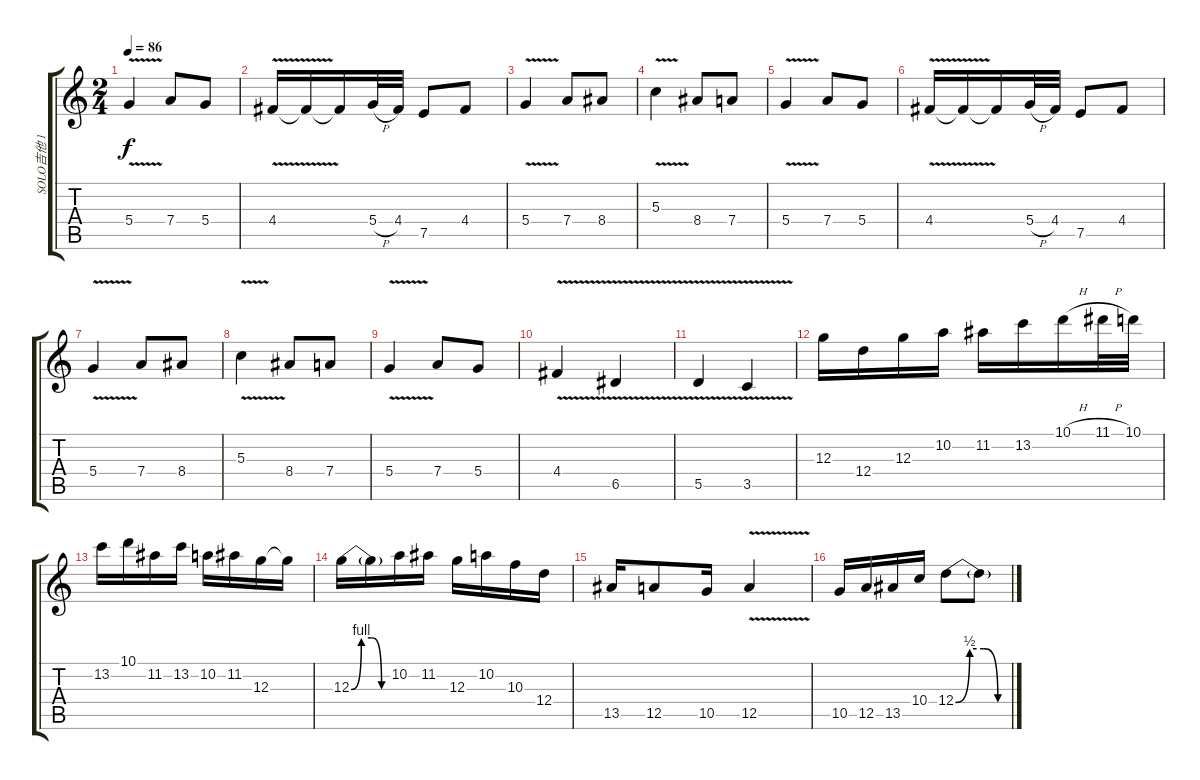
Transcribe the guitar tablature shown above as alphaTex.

\track ("SOLO吉他 1" "SOLO吉他 1") {instrument distortionguitar}
\staff {score tabs}
\tuning (E4 B3 G3 D3 A2 E2) {hide}
\ts (2 4)
\tempo 86
\clef g2
\ks c
5.4{v}.4{dy f} 7.4.8 5.4.8 |
4.4{v}.16 4.4{t}.16 4.4{t}.16 5.4{h}.32 4.4.32 7.5.8 4.4.8 |
5.4{v}.4 7.4.8 8.4.8 |
5.3{v}.4 8.4.8 7.4.8 |
5.4{v}.4 7.4.8 5.4.8 |
4.4{v}.16 4.4{t}.16 4.4{t}.16 5.4{h}.32 4.4.32 7.5.8 4.4.8 |
5.4{v}.4 7.4.8 8.4.8 |
5.3{v}.4 8.4.8 7.4.8 |
5.4{v}.4 7.4.8 5.4.8 |
4.4{v}.4 6.5{v}.4 |
5.5{v}.4 3.5{v}.4 |
12.3.16{volume 16} 12.4.16 12.3.16 10.2.16 11.2.16 13.2.16 10.1{h}.16 11.1{h}.32 10.1.32 |
13.2.16 10.1.16 11.2.16 13.2.16 10.2.16 11.2.16 12.3.16 12.3{t}.16 |
12.3{be (custom 0 0 15 4 30 4 45 0 60 0)}.16 12.3{t}.16 10.2.16 11.2.16 12.3.16 10.2.16 10.3.16 12.4.16 |
13.5.16 12.5.8 10.5.16 12.5{v}.4 |
10.5.16 12.5.16 13.5.16 10.4.16 12.4{be (custom 0 0 15 2 30 2 45 0 60 0)}.8 12.4{t}.8
